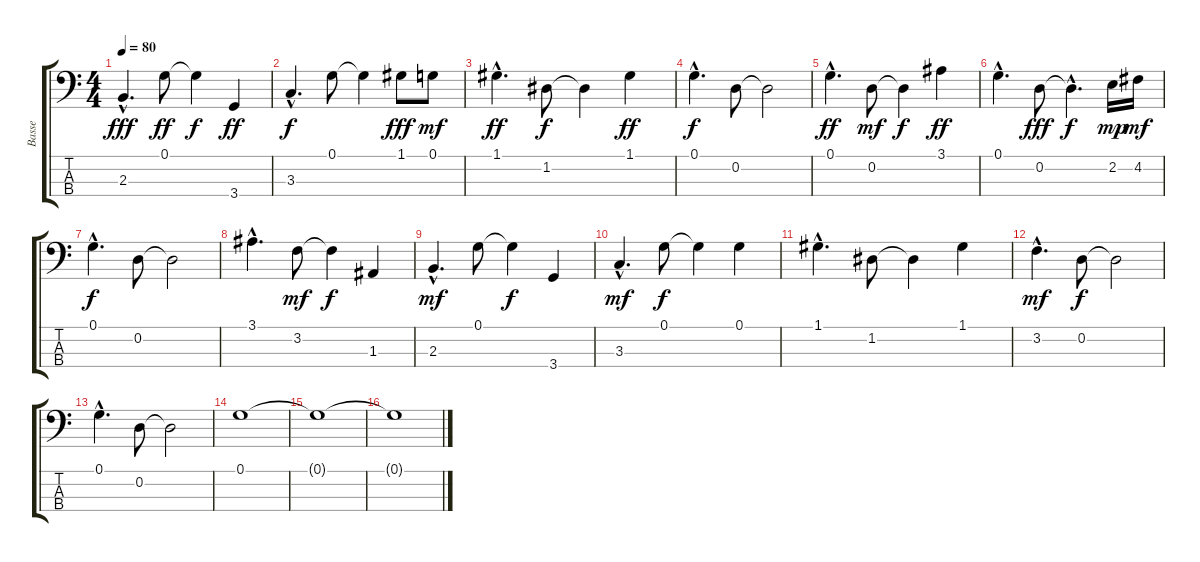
\track ("Basse" "Basse") {instrument electricbassfinger}
\staff {score tabs}
\tuning (G2 D2 A1 E1) {hide}
\ts (4 4)
\tempo 80
\clef f4
\ks c
2.3{hac}.4{d dy fff} 0.1.8{dy ff} 0.1{t}.4{dy f} 3.4.4{dy ff} |
3.3{hac}.4{d dy f} 0.1.8 0.1{t}.4 1.1.8{dy fff} 0.1.8{dy mf} |
1.1{hac}.4{d dy ff} 1.2.8{dy f} 1.2{t}.4 1.1.4{dy ff} |
0.1{hac}.4{d dy f} 0.2.8 0.2{t}.2 |
0.1{hac}.4{d dy ff} 0.2.8{dy mf} 0.2{t}.4{dy f} 3.1.4{dy ff} |
0.1{hac}.4{d} 0.2.8{dy fff} 0.2{hac t}.4{d dy f} 2.2.16{dy mp} 4.2.16{dy mf} |
0.1{hac}.4{d dy f} 0.2.8 0.2{t}.2 |
3.1{hac}.4{d} 3.2.8{dy mf} 3.2{t}.4{dy f} 1.3.4 |
2.3{hac}.4{d dy mf} 0.1.8 0.1{t}.4{dy f} 3.4.4 |
3.3{hac}.4{d dy mf} 0.1.8{dy f} 0.1{t}.4 0.1.4 |
1.1{hac}.4{d} 1.2.8 1.2{t}.4 1.1.4 |
3.2{hac}.4{d dy mf} 0.2.8{dy f} 0.2{t}.2 |
0.1{hac}.4{d} 0.2.8 0.2{t}.2 |
0.1.1 |
0.1{t}.1 |
0.1{t}.1
